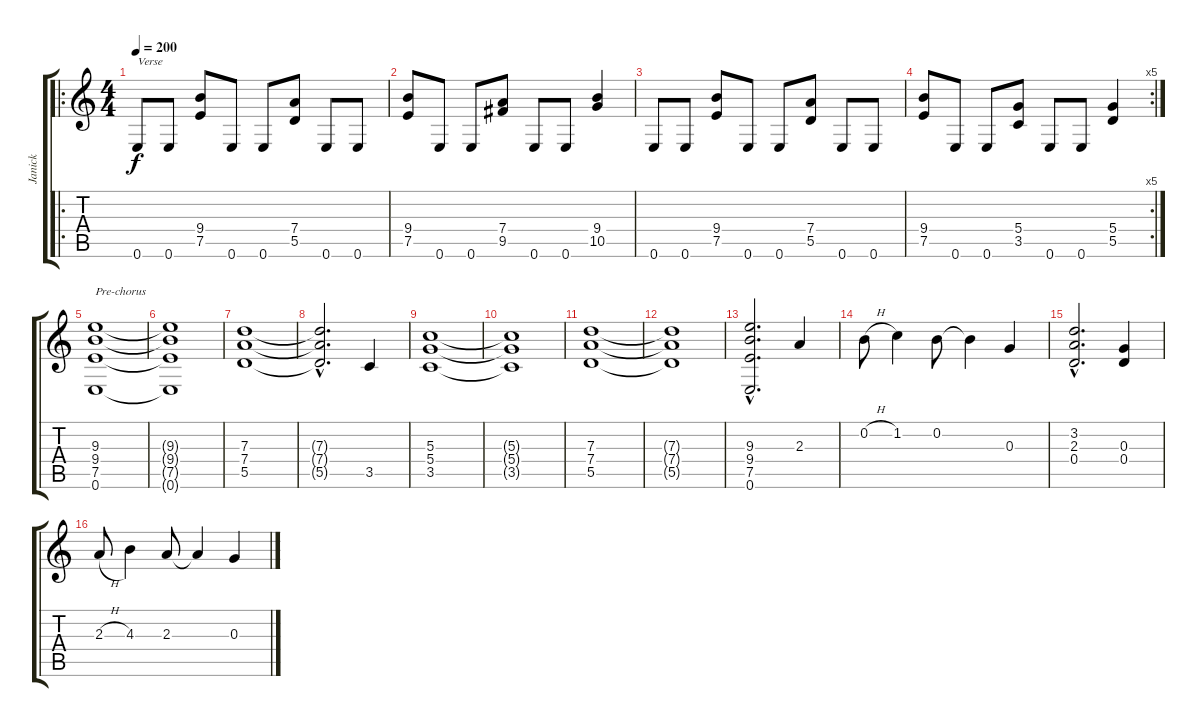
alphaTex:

\track ("Janick" "Janick") {instrument distortionguitar}
\staff {score tabs}
\tuning (E4 B3 G3 D3 A2 E2) {hide}
\ro
\ts (4 4)
\tempo 200
\clef g2
\ks c
0.6.8{txt "Verse" dy f} 0.6.8 (9.4 7.5).8 0.6.8 0.6.8 (7.4 5.5).8 0.6.8 0.6.8 |
(9.4 7.5).8 0.6.8 0.6.8 (7.4 9.5).8 0.6.8 0.6.8 (9.4 10.5).4 |
0.6.8 0.6.8 (9.4 7.5).8 0.6.8 0.6.8 (7.4 5.5).8 0.6.8 0.6.8 |
\rc 5
(9.4 7.5).8 0.6.8 0.6.8 (5.4 3.5).8 0.6.8 0.6.8 (5.4 5.5).4 |
(9.3 9.4 7.5 0.6).1{txt "Pre-chorus"} |
(9.3{t} 9.4{t} 7.5{t} 0.6{t}).1 |
(7.3 7.4 5.5).1 |
(7.3{hac t} 7.4{hac t} 5.5{hac t}).2{d} 3.5.4 |
(5.3 5.4 3.5).1 |
(5.3{t} 5.4{t} 3.5{t}).1 |
(7.3 7.4 5.5).1 |
(7.3{t} 7.4{t} 5.5{t}).1 |
(9.3{hac} 9.4{hac} 7.5{hac} 0.6{hac}).2{d} 2.3.4 |
0.2{h}.8 1.2.4 0.2.8 0.2{t}.4 0.3.4 |
(3.2{hac} 2.3{hac} 0.4{hac}).2{d} (0.3 0.4).4 |
2.3{h}.8 4.3.4 2.3.8 2.3{t}.4 0.3.4
